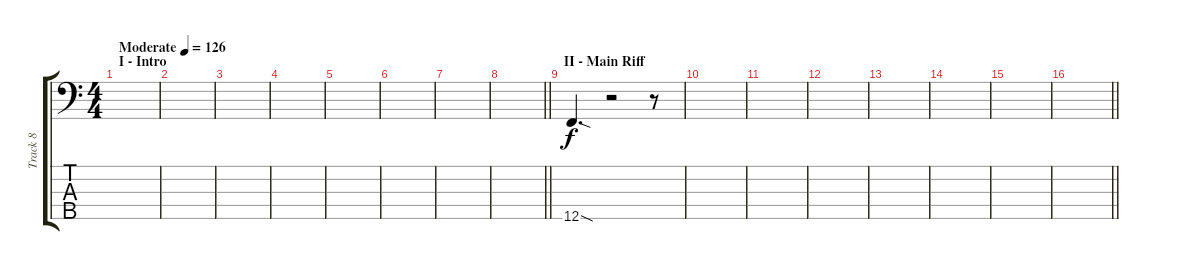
\track ("Track 8" "Track 8") {instrument fretlessbass}
\staff {score tabs}
\tuning (Eb2 Bb1 F1 C1 F0) {hide}
\ts (4 4)
\section ("" "I - Intro")
\tempo (126 "Moderate")
\clef f4
\ks c
|
|
|
|
|
|
|
\barLineRight lightlight
|
\section ("" "II - Main Riff")
12.5{sod}.4{d} r.2 r.8 |
|
|
|
|
|
|
\barLineRight lightlight
